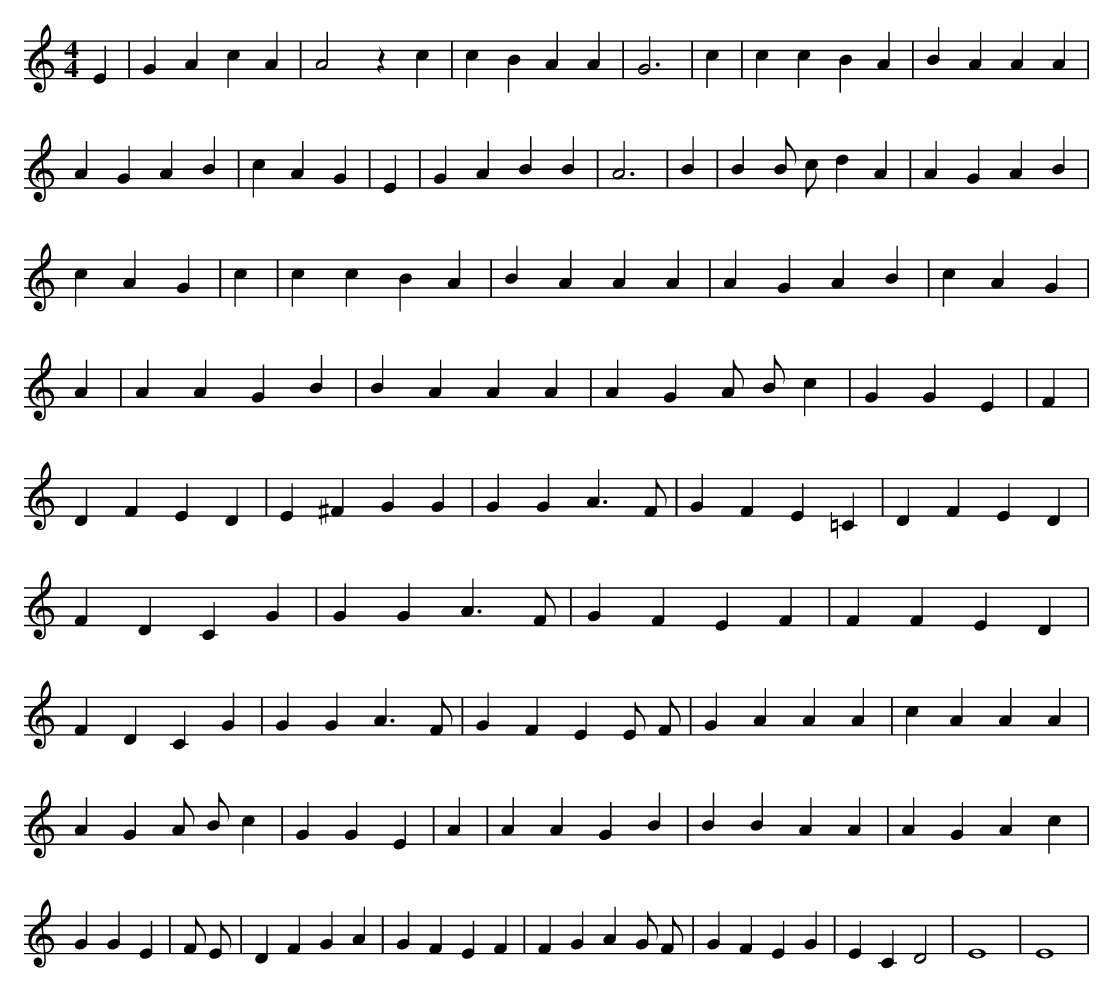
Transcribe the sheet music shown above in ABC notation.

X:1
M:4/4
L:1/8
K:C
E2 | G2 A2 c2 A2 | A4 z2 c2 | c2 B2 A2 A2 | G6 | c2 | c2 c2 B2 A2 | B2 A2 A2 A2 | A2 G2 A2 B2 | c2 A2 G2 | E2 | G2 A2 B2 B2 | A6 | B2 | B2 B c d2 A2 | A2 G2 A2 B2 | c2 A2 G2 | c2 | c2 c2 B2 A2 | B2 A2 A2 A2 | A2 G2 A2 B2 | c2 A2 G2 | A2 | A2 A2 G2 B2 | B2 A2 A2 A2 | A2 G2 A B c2 | G2 G2 E2 | F2 | D2 F2 E2 D2 | E2 ^F2 G2 G2 | G2 G2 A3 F | G2 F2 E2 =C2 | D2 F2 E2 D2 | F2 D2 C2 G2 | G2 G2 A3 F | G2 F2 E2 F2 | F2 F2 E2 D2 | F2 D2 C2 G2 | G2 G2 A3 F | G2 F2 E2 E F | G2 A2 A2 A2 | c2 A2 A2 A2 | A2 G2 A B c2 | G2 G2 E2 | A2 | A2 A2 G2 B2 | B2 B2 A2 A2 | A2 G2 A2 c2 | G2 G2 E2 | F E | D2 F2 G2 A2 | G2 F2 E2 F2 | F2 G2 A2 G F | G2 F2 E2 G2 | E2 C2 D4 | E8 | E8 |
